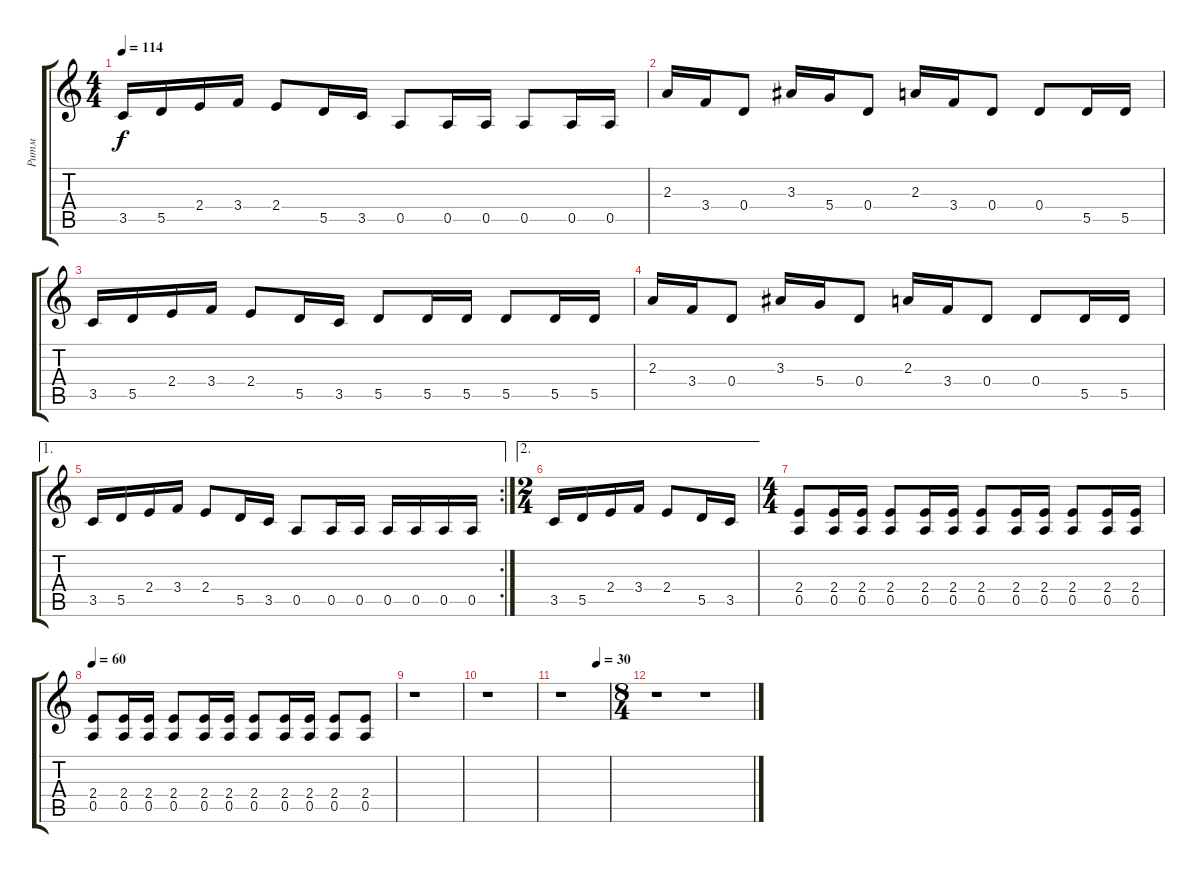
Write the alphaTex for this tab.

\track ("Ритм" "Ритм") {instrument distortionguitar}
\staff {score tabs}
\tuning (E4 B3 G3 D3 A2 E2) {hide}
\ts (4 4)
\tempo 114
\clef g2
\ks c
3.5.16{dy f} 5.5.16 2.4.16 3.4.16 2.4.8 5.5.16 3.5.16 0.5.8 0.5.16 0.5.16 0.5.8 0.5.16 0.5.16 |
2.3.16 3.4.16 0.4.8 3.3.16 5.4.16 0.4.8 2.3.16 3.4.16 0.4.8 0.4.8 5.5.16 5.5.16 |
3.5.16 5.5.16 2.4.16 3.4.16 2.4.8 5.5.16 3.5.16 5.5.8 5.5.16 5.5.16 5.5.8 5.5.16 5.5.16 |
2.3.16 3.4.16 0.4.8 3.3.16 5.4.16 0.4.8 2.3.16 3.4.16 0.4.8 0.4.8 5.5.16 5.5.16 |
\ae 1
\rc 2
3.5.16 5.5.16 2.4.16 3.4.16 2.4.8 5.5.16 3.5.16 0.5.8 0.5.16 0.5.16 0.5.16 0.5.16 0.5.16 0.5.16 |
\ae 2
\ts (2 4)
3.5.16 5.5.16 2.4.16 3.4.16 2.4.8 5.5.16 3.5.16 |
\ts (4 4)
(2.4 0.5).8 (2.4 0.5).16 (2.4 0.5).16 (2.4 0.5).8 (2.4 0.5).16 (2.4 0.5).16 (2.4 0.5).8 (2.4 0.5).16 (2.4 0.5).16 (2.4 0.5).8 (2.4 0.5).16 (2.4 0.5).16 |
\tempo 60
(2.4 0.5).8 (2.4 0.5).16 (2.4 0.5).16 (2.4 0.5).8 (2.4 0.5).16 (2.4 0.5).16 (2.4 0.5).8 (2.4 0.5).16 (2.4 0.5).16 (2.4 0.5).8 (2.4 0.5).8 |
r.1 |
r.1 |
\tempo (30 0.75)
r.1 |
\ts (8 4)
r.1 r.1
